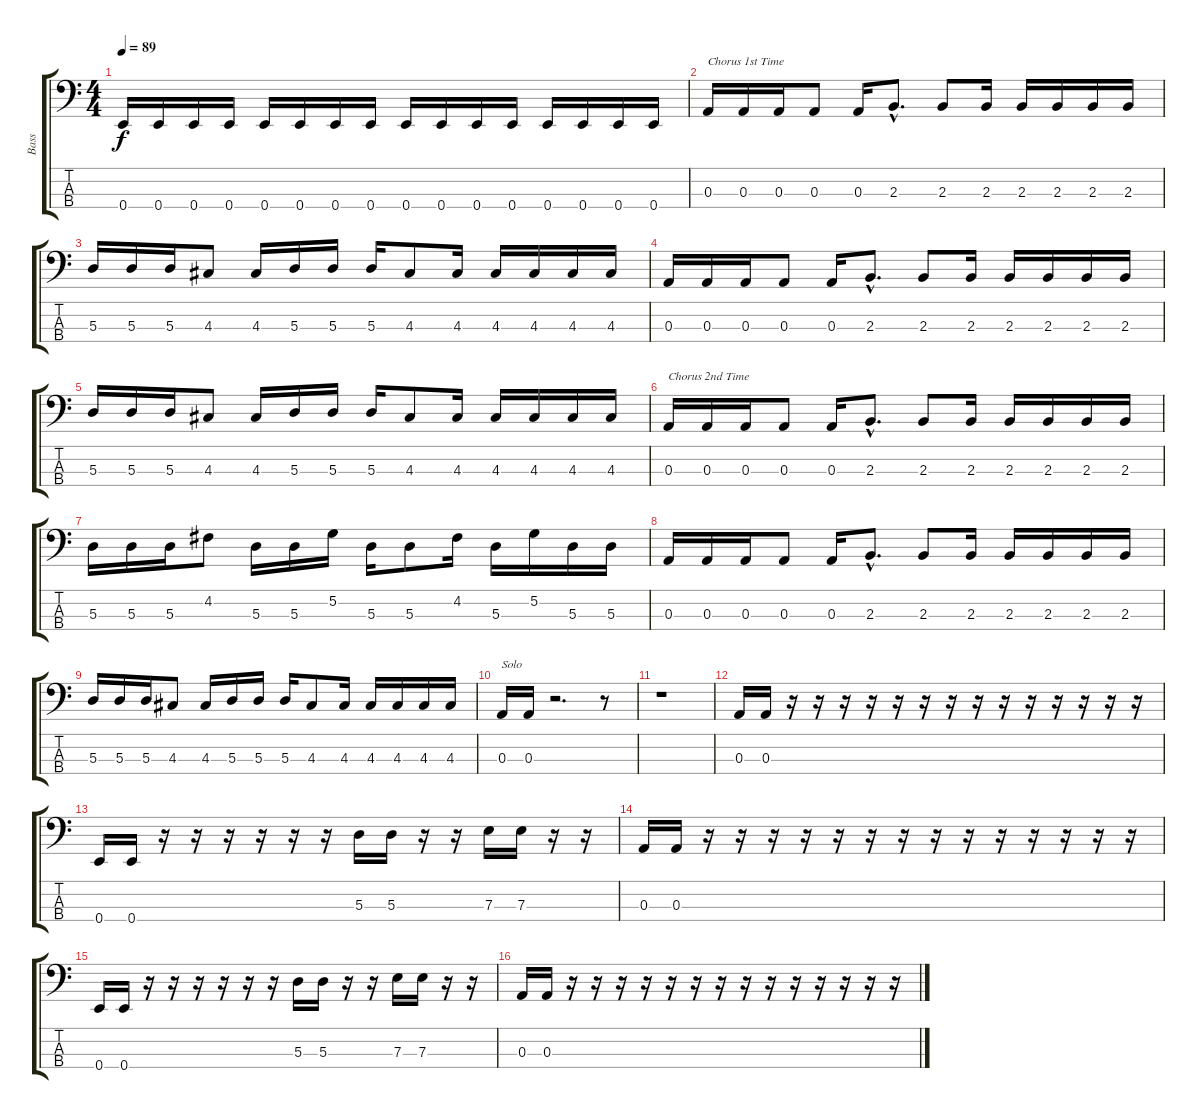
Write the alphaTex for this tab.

\track ("Bass" "Bass") {instrument electricbassfinger}
\staff {score tabs}
\tuning (G2 D2 A1 E1) {hide}
\ts (4 4)
\tempo 89
\clef f4
\ks c
0.4.16{dy f} 0.4.16 0.4.16 0.4.16 0.4.16 0.4.16 0.4.16 0.4.16 0.4.16 0.4.16 0.4.16 0.4.16 0.4.16 0.4.16 0.4.16 0.4.16 |
0.3.16{txt "Chorus 1st Time"} 0.3.16 0.3.16 0.3.8 0.3.16 2.3{hac}.8{d} 2.3.8 2.3.16 2.3.16 2.3.16 2.3.16 2.3.16 |
5.3.16 5.3.16 5.3.16 4.3.8 4.3.16 5.3.16 5.3.16 5.3.16 4.3.8 4.3.16 4.3.16 4.3.16 4.3.16 4.3.16 |
0.3.16 0.3.16 0.3.16 0.3.8 0.3.16 2.3{hac}.8{d} 2.3.8 2.3.16 2.3.16 2.3.16 2.3.16 2.3.16 |
5.3.16 5.3.16 5.3.16 4.3.8 4.3.16 5.3.16 5.3.16 5.3.16 4.3.8 4.3.16 4.3.16 4.3.16 4.3.16 4.3.16 |
0.3.16{txt "Chorus 2nd Time"} 0.3.16 0.3.16 0.3.8 0.3.16 2.3{hac}.8{d} 2.3.8 2.3.16 2.3.16 2.3.16 2.3.16 2.3.16 |
5.3.16 5.3.16 5.3.16 4.2.8 5.3.16 5.3.16 5.2.16 5.3.16 5.3.8 4.2.16 5.3.16 5.2.16 5.3.16 5.3.16 |
0.3.16 0.3.16 0.3.16 0.3.8 0.3.16 2.3{hac}.8{d} 2.3.8 2.3.16 2.3.16 2.3.16 2.3.16 2.3.16 |
5.3.16 5.3.16 5.3.16 4.3.8 4.3.16 5.3.16 5.3.16 5.3.16 4.3.8 4.3.16 4.3.16 4.3.16 4.3.16 4.3.16 |
0.3.16{txt "Solo"} 0.3.16 r.2{d} r.8 |
r.1 |
0.3.16 0.3.16 r.16 r.16 r.16 r.16 r.16 r.16 r.16 r.16 r.16 r.16 r.16 r.16 r.16 r.16 |
0.4.16 0.4.16 r.16 r.16 r.16 r.16 r.16 r.16 5.3.16 5.3.16 r.16 r.16 7.3.16 7.3.16 r.16 r.16 |
0.3.16 0.3.16 r.16 r.16 r.16 r.16 r.16 r.16 r.16 r.16 r.16 r.16 r.16 r.16 r.16 r.16 |
0.4.16 0.4.16 r.16 r.16 r.16 r.16 r.16 r.16 5.3.16 5.3.16 r.16 r.16 7.3.16 7.3.16 r.16 r.16 |
0.3.16 0.3.16 r.16 r.16 r.16 r.16 r.16 r.16 r.16 r.16 r.16 r.16 r.16 r.16 r.16 r.16
